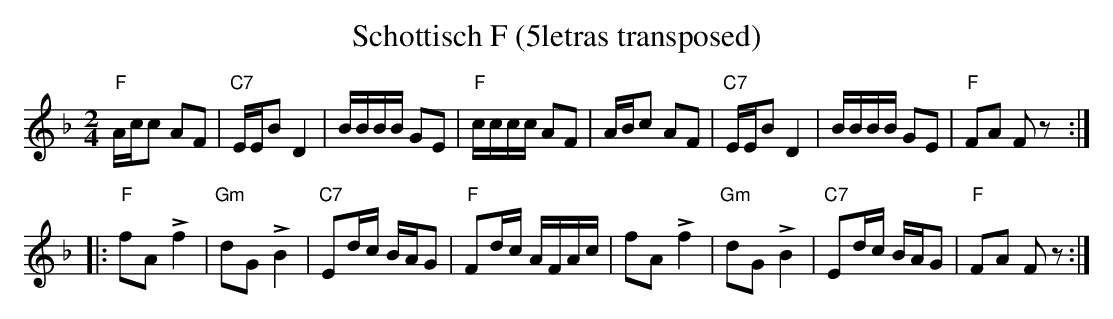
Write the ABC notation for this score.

X:1
T:Schottisch F (5letras transposed)
M:2/4
L:1/16
K:F transpose=3 %%MIDI gchordon
"F"Acc2 A2F2 | "C7"EEB2 D4 | BBBB G2E2 | "F"cccc A2F2 | ABc2 A2F2 | "C7"EEB2D4 | BBBB G2E2 | "F"F2A2 F2z2 :|
|: "F"f2A2 !>!f4 | "Gm"d2G2 !>!B4 | "C7"E2dc BAG2 | "F"F2dc AFAc | f2A2 !>!f4 | "Gm"d2G2 !>!B4 | "C7"E2dc BAG2 | "F"F2A2 F2z2 :|
